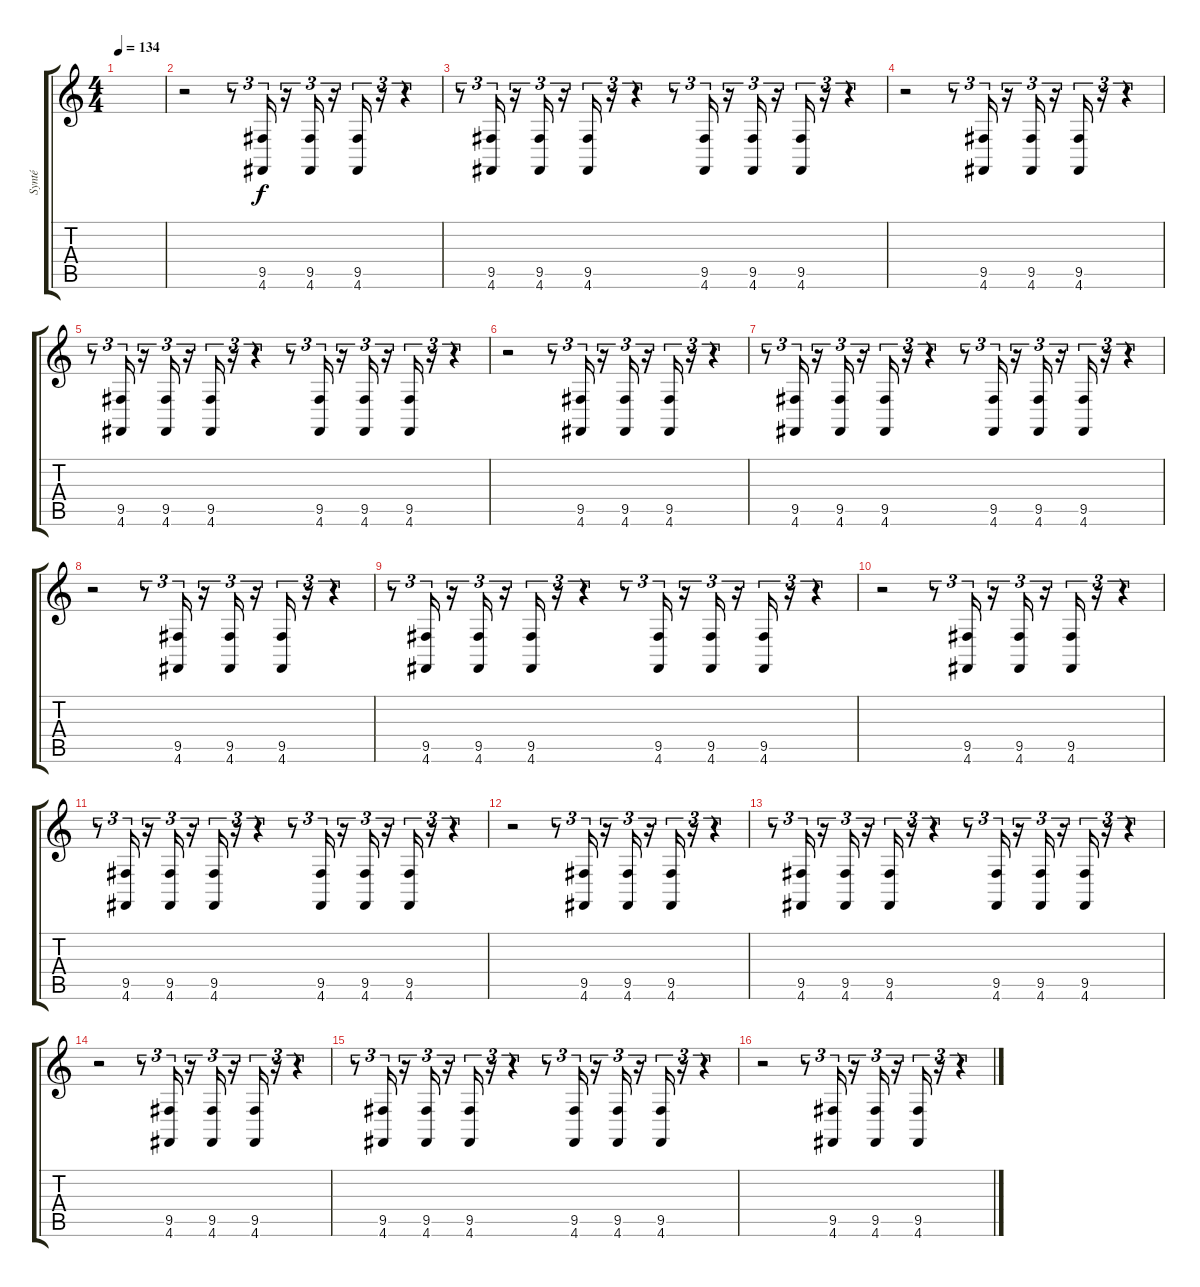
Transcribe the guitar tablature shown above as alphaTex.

\track ("Synté" "Synté") {instrument lead2sawtooth}
\staff {score tabs}
\tuning (E4 B3 G3 D3 A2 D2) {hide}
\ts (4 4)
\tempo 134
\clef g2
\ks c
|
r.2 r.8{tu (3 2)} (9.5 4.6).16{tu (3 2)} r.16{tu (3 2)} (9.5 4.6).16{tu (3 2)} r.16{tu (3 2)} (9.5 4.6).16{tu (3 2)} r.16{tu (3 2)} r.4{tu (3 2)} |
r.8{tu (3 2)} (9.5 4.6).16{tu (3 2)} r.16{tu (3 2)} (9.5 4.6).16{tu (3 2)} r.16{tu (3 2)} (9.5 4.6).16{tu (3 2)} r.16{tu (3 2)} r.4{tu (3 2)} r.8{tu (3 2)} (9.5 4.6).16{tu (3 2)} r.16{tu (3 2)} (9.5 4.6).16{tu (3 2)} r.16{tu (3 2)} (9.5 4.6).16{tu (3 2)} r.16{tu (3 2)} r.4{tu (3 2)} |
r.2 r.8{tu (3 2)} (9.5 4.6).16{tu (3 2)} r.16{tu (3 2)} (9.5 4.6).16{tu (3 2)} r.16{tu (3 2)} (9.5 4.6).16{tu (3 2)} r.16{tu (3 2)} r.4{tu (3 2)} |
r.8{tu (3 2)} (9.5 4.6).16{tu (3 2)} r.16{tu (3 2)} (9.5 4.6).16{tu (3 2)} r.16{tu (3 2)} (9.5 4.6).16{tu (3 2)} r.16{tu (3 2)} r.4{tu (3 2)} r.8{tu (3 2)} (9.5 4.6).16{tu (3 2)} r.16{tu (3 2)} (9.5 4.6).16{tu (3 2)} r.16{tu (3 2)} (9.5 4.6).16{tu (3 2)} r.16{tu (3 2)} r.4{tu (3 2)} |
r.2 r.8{tu (3 2)} (9.5 4.6).16{tu (3 2)} r.16{tu (3 2)} (9.5 4.6).16{tu (3 2)} r.16{tu (3 2)} (9.5 4.6).16{tu (3 2)} r.16{tu (3 2)} r.4{tu (3 2)} |
r.8{tu (3 2)} (9.5 4.6).16{tu (3 2)} r.16{tu (3 2)} (9.5 4.6).16{tu (3 2)} r.16{tu (3 2)} (9.5 4.6).16{tu (3 2)} r.16{tu (3 2)} r.4{tu (3 2)} r.8{tu (3 2)} (9.5 4.6).16{tu (3 2)} r.16{tu (3 2)} (9.5 4.6).16{tu (3 2)} r.16{tu (3 2)} (9.5 4.6).16{tu (3 2)} r.16{tu (3 2)} r.4{tu (3 2)} |
r.2 r.8{tu (3 2)} (9.5 4.6).16{tu (3 2)} r.16{tu (3 2)} (9.5 4.6).16{tu (3 2)} r.16{tu (3 2)} (9.5 4.6).16{tu (3 2)} r.16{tu (3 2)} r.4{tu (3 2)} |
r.8{tu (3 2)} (9.5 4.6).16{tu (3 2)} r.16{tu (3 2)} (9.5 4.6).16{tu (3 2)} r.16{tu (3 2)} (9.5 4.6).16{tu (3 2)} r.16{tu (3 2)} r.4{tu (3 2)} r.8{tu (3 2)} (9.5 4.6).16{tu (3 2)} r.16{tu (3 2)} (9.5 4.6).16{tu (3 2)} r.16{tu (3 2)} (9.5 4.6).16{tu (3 2)} r.16{tu (3 2)} r.4{tu (3 2)} |
r.2 r.8{tu (3 2)} (9.5 4.6).16{tu (3 2)} r.16{tu (3 2)} (9.5 4.6).16{tu (3 2)} r.16{tu (3 2)} (9.5 4.6).16{tu (3 2)} r.16{tu (3 2)} r.4{tu (3 2)} |
r.8{tu (3 2)} (9.5 4.6).16{tu (3 2)} r.16{tu (3 2)} (9.5 4.6).16{tu (3 2)} r.16{tu (3 2)} (9.5 4.6).16{tu (3 2)} r.16{tu (3 2)} r.4{tu (3 2)} r.8{tu (3 2)} (9.5 4.6).16{tu (3 2)} r.16{tu (3 2)} (9.5 4.6).16{tu (3 2)} r.16{tu (3 2)} (9.5 4.6).16{tu (3 2)} r.16{tu (3 2)} r.4{tu (3 2)} |
r.2 r.8{tu (3 2)} (9.5 4.6).16{tu (3 2)} r.16{tu (3 2)} (9.5 4.6).16{tu (3 2)} r.16{tu (3 2)} (9.5 4.6).16{tu (3 2)} r.16{tu (3 2)} r.4{tu (3 2)} |
r.8{tu (3 2)} (9.5 4.6).16{tu (3 2)} r.16{tu (3 2)} (9.5 4.6).16{tu (3 2)} r.16{tu (3 2)} (9.5 4.6).16{tu (3 2)} r.16{tu (3 2)} r.4{tu (3 2)} r.8{tu (3 2)} (9.5 4.6).16{tu (3 2)} r.16{tu (3 2)} (9.5 4.6).16{tu (3 2)} r.16{tu (3 2)} (9.5 4.6).16{tu (3 2)} r.16{tu (3 2)} r.4{tu (3 2)} |
r.2 r.8{tu (3 2)} (9.5 4.6).16{tu (3 2)} r.16{tu (3 2)} (9.5 4.6).16{tu (3 2)} r.16{tu (3 2)} (9.5 4.6).16{tu (3 2)} r.16{tu (3 2)} r.4{tu (3 2)} |
r.8{tu (3 2)} (9.5 4.6).16{tu (3 2)} r.16{tu (3 2)} (9.5 4.6).16{tu (3 2)} r.16{tu (3 2)} (9.5 4.6).16{tu (3 2)} r.16{tu (3 2)} r.4{tu (3 2)} r.8{tu (3 2)} (9.5 4.6).16{tu (3 2)} r.16{tu (3 2)} (9.5 4.6).16{tu (3 2)} r.16{tu (3 2)} (9.5 4.6).16{tu (3 2)} r.16{tu (3 2)} r.4{tu (3 2)} |
r.2 r.8{tu (3 2)} (9.5 4.6).16{tu (3 2)} r.16{tu (3 2)} (9.5 4.6).16{tu (3 2)} r.16{tu (3 2)} (9.5 4.6).16{tu (3 2)} r.16{tu (3 2)} r.4{tu (3 2)}
